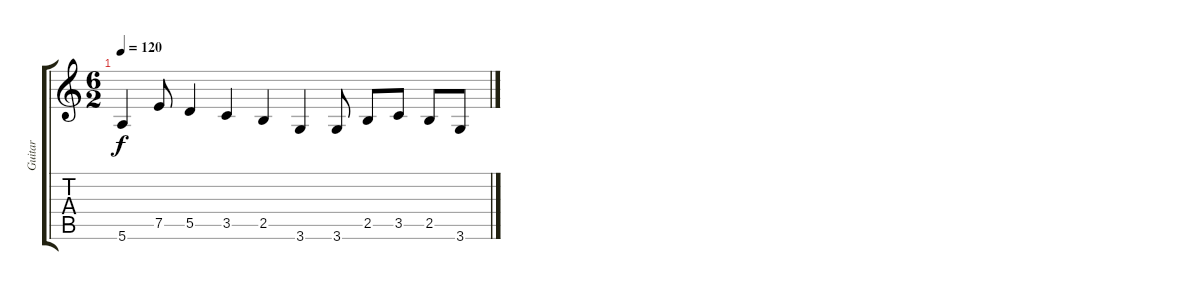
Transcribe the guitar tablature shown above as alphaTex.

\track ("Guitar" "Guitar") {instrument electricguitarclean}
\staff {score tabs}
\tuning (E4 B3 G3 D3 A2 E2) {hide}
\ts (6 2)
\tempo 120
\clef g2
\ks c
5.6.4{dy f instrument electricguitarclean} 7.5.8 5.5.4 3.5.4 2.5.4 3.6.4 3.6.8 2.5.8 3.5.8 2.5.8 3.6.8
